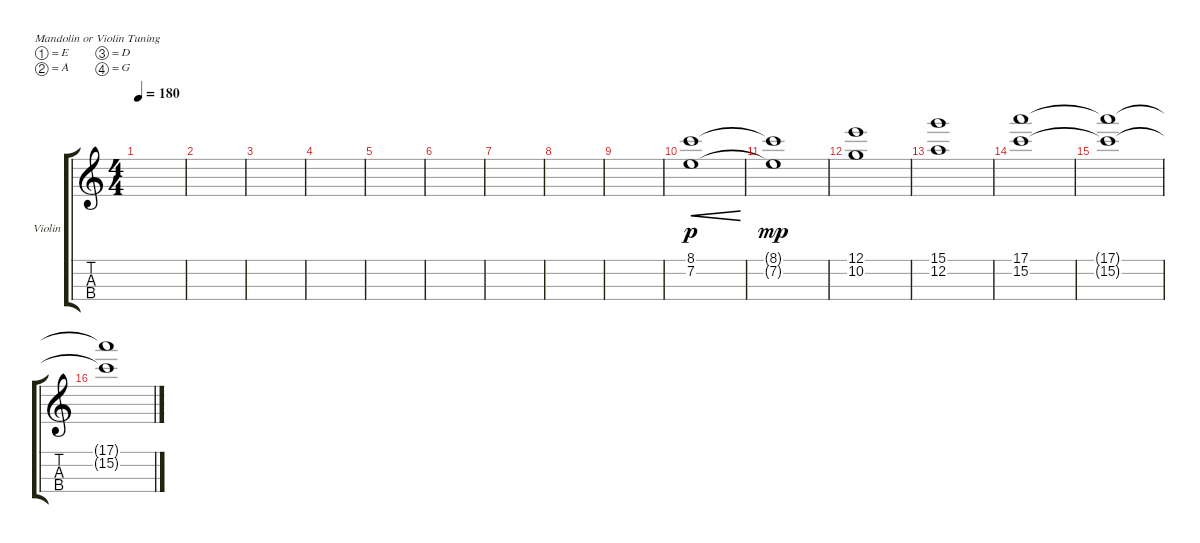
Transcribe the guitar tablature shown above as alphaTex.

\defaultSystemsLayout 4
\bracketExtendMode groupsimilarinstruments
\firstSystemTrackNameOrientation horizontal
\otherSystemsTrackNameOrientation horizontal
\track ("Violin" "Violin") {instrument violin}
\staff {score tabs}
\tuning (E5 A4 D4 G3)
\ts (4 4)
\tempo 180
\clef g2
\scale
0.333333
\ks c
|
\scale
0.333333 |
\scale
0.333333 |
\scale
0.333333 |
\scale
0.333333 |
\scale
0.333333 |
\scale
0.333333 |
\scale
0.333333 |
\scale
0.333333 |
\scale
0.333333 (8.1 7.2).1{cre dy p} |
\scale
0.333333 (8.1{t} 7.2{t}).1{dy mp} |
\scale
0.333333 (12.1 10.2).1 |
\scale
0.333333 (12.2 15.1).1 |
\scale
0.333333 (15.2 17.1).1 |
\scale
0.333333 (15.2{t} 17.1{t}).1 |
\scale
0.333333 (15.2{t} 17.1{t}).1
